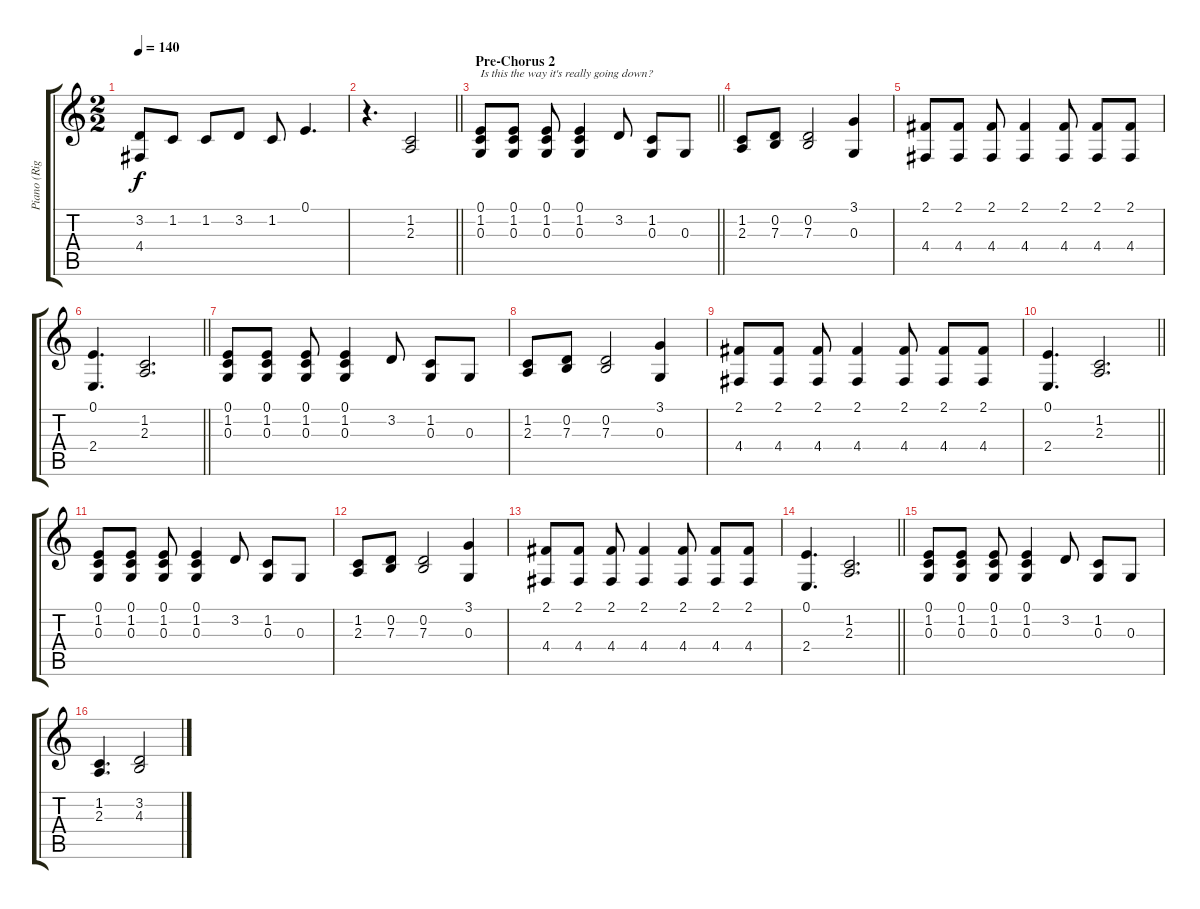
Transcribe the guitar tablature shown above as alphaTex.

\track ("Piano (Right Hand)" "Piano (Rig") {instrument acousticgrandpiano}
\staff {score tabs}
\tuning (E4 B3 G3 D3 A2 E2) {hide}
\ts (2 2)
\tempo 140
\clef g2
\ks c
(3.2 4.4).8{dy f} 1.2.8 1.2.8 3.2.8 1.2.8 0.1.4{d} |
\barLineRight lightlight
r.4{d} (1.2 2.3).2 |
\section ("" "Pre-Chorus 2")
\barLineRight lightlight
(0.1 1.2 0.3).8{txt "Is this the way it's really going down?"} (0.1 1.2 0.3).8 (0.1 1.2 0.3).8 (0.1 1.2 0.3).4 3.2.8 (1.2 0.3).8 0.3.8 |
(1.2 2.3).8 (0.2 7.3).8 (0.2 7.3).2 (3.1 0.3).4 |
(2.1 4.4).8 (2.1 4.4).8 (2.1 4.4).8 (2.1 4.4).4 (2.1 4.4).8 (2.1 4.4).8 (2.1 4.4).8 |
\barLineRight lightlight
(0.1 2.4).4{d} (1.2 2.3).2{d} |
(0.1 1.2 0.3).8 (0.1 1.2 0.3).8 (0.1 1.2 0.3).8 (0.1 1.2 0.3).4 3.2.8 (1.2 0.3).8 0.3.8 |
(1.2 2.3).8 (0.2 7.3).8 (0.2 7.3).2 (3.1 0.3).4 |
(2.1 4.4).8 (2.1 4.4).8 (2.1 4.4).8 (2.1 4.4).4 (2.1 4.4).8 (2.1 4.4).8 (2.1 4.4).8 |
\barLineRight lightlight
(0.1 2.4).4{d} (1.2 2.3).2{d} |
(0.1 1.2 0.3).8 (0.1 1.2 0.3).8 (0.1 1.2 0.3).8 (0.1 1.2 0.3).4 3.2.8 (1.2 0.3).8 0.3.8 |
(1.2 2.3).8 (0.2 7.3).8 (0.2 7.3).2 (3.1 0.3).4 |
(2.1 4.4).8 (2.1 4.4).8 (2.1 4.4).8 (2.1 4.4).4 (2.1 4.4).8 (2.1 4.4).8 (2.1 4.4).8 |
\barLineRight lightlight
(0.1 2.4).4{d} (1.2 2.3).2{d} |
(0.1 1.2 0.3).8 (0.1 1.2 0.3).8 (0.1 1.2 0.3).8 (0.1 1.2 0.3).4 3.2.8 (1.2 0.3).8 0.3.8 |
(1.2 2.3).4{d} (3.2 4.3).2
